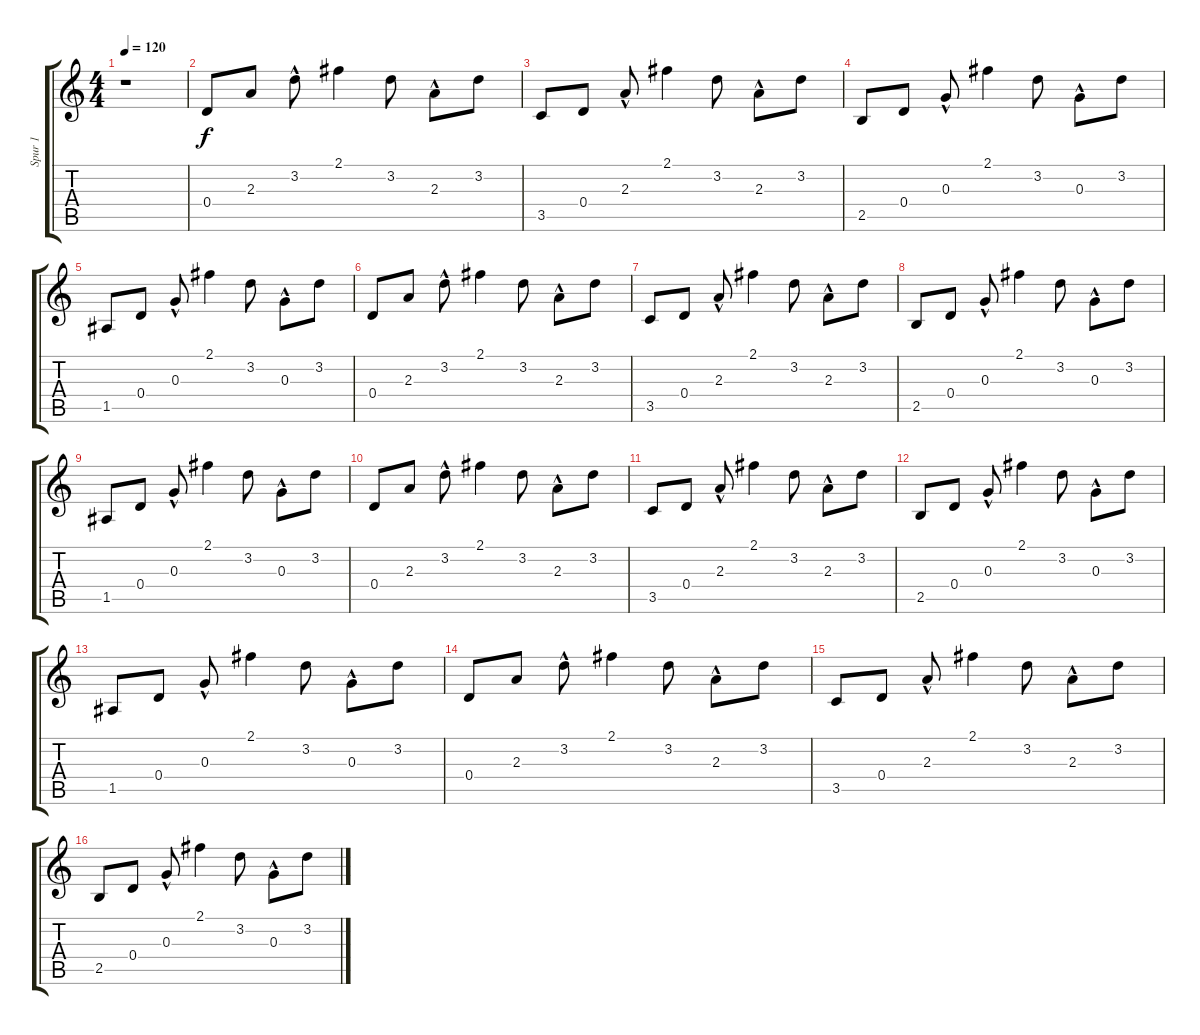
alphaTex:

\track ("Spur 1" "Spur 1") {instrument electricguitarjazz}
\staff {score tabs}
\tuning (E4 B3 G3 D3 A2 E2) {hide}
\ts (4 4)
\tempo 120
\clef g2
\ks c
r.1{dy f instrument electricguitarjazz} |
0.4.8 2.3.8 3.2{hac}.8 2.1.4 3.2.8 2.3{hac}.8 3.2.8 |
3.5.8 0.4.8 2.3{hac}.8 2.1.4 3.2.8 2.3{hac}.8 3.2.8 |
2.5.8 0.4.8 0.3{hac}.8 2.1.4 3.2.8 0.3{hac}.8 3.2.8 |
1.5.8 0.4.8 0.3{hac}.8 2.1.4 3.2.8 0.3{hac}.8 3.2.8 |
0.4.8 2.3.8 3.2{hac}.8 2.1.4 3.2.8 2.3{hac}.8 3.2.8 |
3.5.8 0.4.8 2.3{hac}.8 2.1.4 3.2.8 2.3{hac}.8 3.2.8 |
2.5.8 0.4.8 0.3{hac}.8 2.1.4 3.2.8 0.3{hac}.8 3.2.8 |
1.5.8 0.4.8 0.3{hac}.8 2.1.4 3.2.8 0.3{hac}.8 3.2.8 |
0.4.8 2.3.8 3.2{hac}.8 2.1.4 3.2.8 2.3{hac}.8 3.2.8 |
3.5.8 0.4.8 2.3{hac}.8 2.1.4 3.2.8 2.3{hac}.8 3.2.8 |
2.5.8 0.4.8 0.3{hac}.8 2.1.4 3.2.8 0.3{hac}.8 3.2.8 |
1.5.8 0.4.8 0.3{hac}.8 2.1.4 3.2.8 0.3{hac}.8 3.2.8 |
0.4.8 2.3.8 3.2{hac}.8 2.1.4 3.2.8 2.3{hac}.8 3.2.8 |
3.5.8 0.4.8 2.3{hac}.8 2.1.4 3.2.8 2.3{hac}.8 3.2.8 |
2.5.8 0.4.8 0.3{hac}.8 2.1.4 3.2.8 0.3{hac}.8 3.2.8
